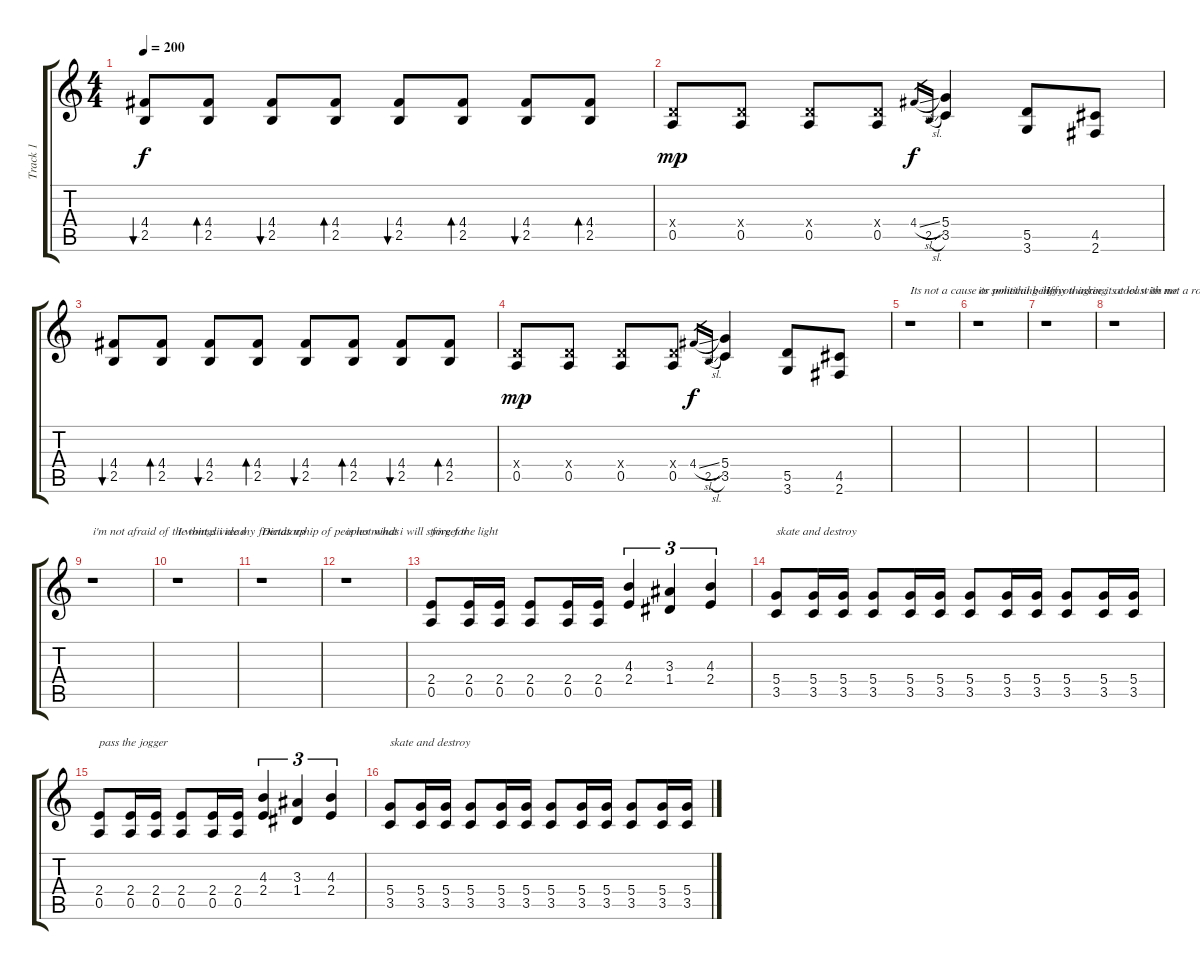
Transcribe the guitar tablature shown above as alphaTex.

\track ("Track 1" "Track 1") {instrument distortionguitar}
\staff {score tabs}
\tuning (E4 B3 G3 D3 A2 E2) {hide}
\ts (4 4)
\tempo 200
\clef g2
\ks c
(4.4 2.5).8{bu 60 dy f} (4.4 2.5).8{bd 60} (4.4 2.5).8{bu 60} (4.4 2.5).8{bd 60} (4.4 2.5).8{bu 60} (4.4 2.5).8{bd 60} (4.4 2.5).8{bu 60} (4.4 2.5).8{bd 60} |
(0.4{x} 0.5).8{dy mp} (0.4{x} 0.5).8 (0.4{x} 0.5).8 (0.4{x} 0.5).8 4.4{sl}.16{gr dy f} 2.5{sl}.16{gr} (5.4 3.5).4 (5.5 3.6).8 (4.5 2.6).8 |
(4.4 2.5).8{bu 60} (4.4 2.5).8{bd 60} (4.4 2.5).8{bu 60} (4.4 2.5).8{bd 60} (4.4 2.5).8{bu 60} (4.4 2.5).8{bd 60} (4.4 2.5).8{bu 60} (4.4 2.5).8{bd 60} |
(0.4{x} 0.5).8{dy mp} (0.4{x} 0.5).8 (0.4{x} 0.5).8 (0.4{x} 0.5).8 4.4{sl}.16{gr dy f} 2.5{sl}.16{gr} (5.4 3.5).4 (5.5 3.6).8 (4.5 2.6).8 |
r.1{txt "Its not a cause or political belief"} |
r.1{txt "its something in my thinking"} |
r.1{txt "If you agree its cool with me"} |
r.1{txt "at least im not a robot"} |
r.1{txt "i'm not afraid of the things i read"} |
r.1{txt "I wont divide my friends up"} |
r.1{txt "Dictatorship of peoples minds"} |
r.1{txt "is not what i will strive for"} |
(2.4 0.5).8{txt "forget the light"} (2.4 0.5).16 (2.4 0.5).16 (2.4 0.5).8 (2.4 0.5).16 (2.4 0.5).16 (4.3 2.4).4{tu (3 2)} (3.3 1.4).4{tu (3 2)} (4.3 2.4).4{tu (3 2)} |
(5.4 3.5).8{txt "skate and destroy"} (5.4 3.5).16 (5.4 3.5).16 (5.4 3.5).8 (5.4 3.5).16 (5.4 3.5).16 (5.4 3.5).8 (5.4 3.5).16 (5.4 3.5).16 (5.4 3.5).8 (5.4 3.5).16 (5.4 3.5).16 |
(2.4 0.5).8{txt "pass the jogger"} (2.4 0.5).16 (2.4 0.5).16 (2.4 0.5).8 (2.4 0.5).16 (2.4 0.5).16 (4.3 2.4).4{tu (3 2)} (3.3 1.4).4{tu (3 2)} (4.3 2.4).4{tu (3 2)} |
(5.4 3.5).8{txt "skate and destroy"} (5.4 3.5).16 (5.4 3.5).16 (5.4 3.5).8 (5.4 3.5).16 (5.4 3.5).16 (5.4 3.5).8 (5.4 3.5).16 (5.4 3.5).16 (5.4 3.5).8 (5.4 3.5).16 (5.4 3.5).16
